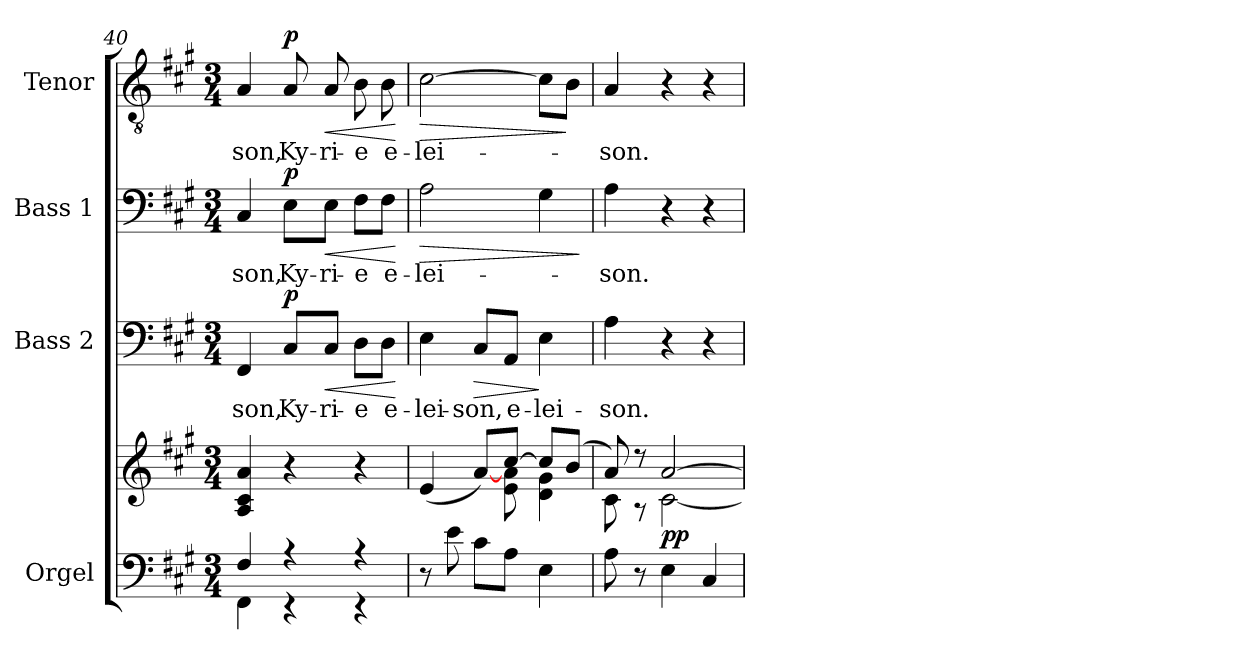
**kern	**kern	**dynam	**kern	**text	**dynam	**kern	**text	**dynam	**kern	**text	**dynam
*part4	*part4	*part4	*part3	*part3	*part3	*part2	*part2	*part2	*part1	*part1	*part1
*staff5	*staff4	*staff4/5	*staff3	*staff3	*staff3	*staff2	*staff2	*staff2	*staff1	*staff1	*staff1
*I"Orgel	*	*	*I"Bass 2	*	*	*I"Bass 1	*	*	*I"Tenor	*	*
*I'Org.	*	*	*I'B2.	*	*	*I'B1.	*	*	*I'T.	*	*
*clefF4	*clefG2	*	*clefF4	*	*	*clefF4	*	*	*clefGv2	*	*
*k[f#c#g#]	*k[f#c#g#]	*	*k[f#c#g#]	*	*	*k[f#c#g#]	*	*	*k[f#c#g#]	*	*
*A:	*A:	*	*A:	*	*	*A:	*	*	*A:	*	*
*M3/4	*M3/4	*	*M3/4	*	*	*M3/4	*	*	*M3/4	*	*
=40	=40	=40	=40	=40	=40	=40	=40	=40	=40	=40	=40
*^	*	*	*	*	*	*	*	*	*	*	*
!	!	!	!	!	!LO:LY:b	!	!	!LO:LY:b	!	!	!LO:LY:b	!
4F#/	4FF#\	4A/ 4c#/ 4a/	.	4FF#/	-son,	.	4C#/	-son,	.	4A/	-son,	.
!	!	!	!	!	!LO:LY:b	!LO:DY:a	!	!LO:LY:b	!LO:DY:a	!	!LO:LY:b	!LO:DY:a
4r	4r	4r	.	8C#/L	Ky-	p	8E\L	Ky-	p	8A/	Ky-	p
!	!	!	!	!	!LO:LY:b	!LO:HP:b	!	!LO:LY:b	!LO:HP:b	!	!LO:LY:b	!LO:HP:b
.	.	.	.	8C#/J	-ri-	<	8E\J	-ri-	<	8A/	-ri-	<
!	!	!	!	!	!LO:LY:b	!	!	!LO:LY:b	!	!	!LO:LY:b	!
4r	4r	4r	.	8D\L	-e	.	8F#\L	-e	.	8B\	-e	.
!	!	!	!	!	!LO:LY:b	!	!	!LO:LY:b	!	!	!LO:LY:b	!
.	.	.	.	8D\J	e-	.	8F#\J	e-	.	8B\	e-	.
*v	*v	*	*	*	*	*	*	*	*	*	*	*
.	.	.	.	.	[	.	.	[	.	.	[
=41	=41	=41	=41	=41	=41	=41	=41	=41	=41	=41	=41
*	*^	*	*	*	*	*	*	*	*	*	*
!	!	!	!	!	!LO:LY:b	!	!	!LO:LY:b	!LO:HP:b	!	!LO:LY:b	!LO:HP:b
8r	(<4e/	4.ryy	.	4E\	-lei-	.	2A\	-lei-	>	[2c#\	-lei-	>
8e\	.	.	.	.	.	.	.	.	.	.	.	.
!	!	!	!	!	!LO:LY:b	!LO:HP:b	!	!	!	!	!	!
8c#\L	[>8a/L)	.	.	8C#/L	-son,	>	.	.	.	.	.	.
!	!	!	!	!	!LO:LY:b	!	!	!	!	!	!	!
8A\J	[>8cc#/J	8e\ 8a\	.	8AA/J	e-	.	.	.	.	.	.	.
!	!	!	!	!	!LO:LY:b	!	!	!	!	!	!	!
4E\	8cc#/L]	4d\ 4g#\	.	4E\	-lei-	]	4G#\	.	.	8c#\L]	.	.
.	(8b/J	.	.	.	.	.	.	.	.	8B\J	.	]
*	*v	*v	*	*	*	*	*	*	*	*	*	*
.	.	.	.	.	.	.	.	]	.	.	.
=42	=42	=42	=42	=42	=42	=42	=42	=42	=42	=42	=42
*	*^	*	*	*	*	*	*	*	*	*	*
!	!	!	!	!	!LO:LY:b	!	!	!LO:LY:b	!	!	!LO:LY:b	!
8A\	8a/)	8c#\	.	4A\	-son.	.	4A\	-son.	.	4A/	-son.	.
8r	8r	8r	.	.	.	.	.	.	.	.	.	.
!	!	!	!LO:DY:b	!	!	!	!	!	!	!	!	!
4E\	[>2a/	[<2c#\	pp	4r	.	.	4r	.	.	4r	.	.
4C#/	.	.	.	4r	.	.	4r	.	.	4r	.	.
*	*v	*v	*	*	*	*	*	*	*	*	*	*
=	=	=	=	=	=	=	=	=	=	=	=
*-	*-	*-	*-	*-	*-	*-	*-	*-	*-	*-	*-
